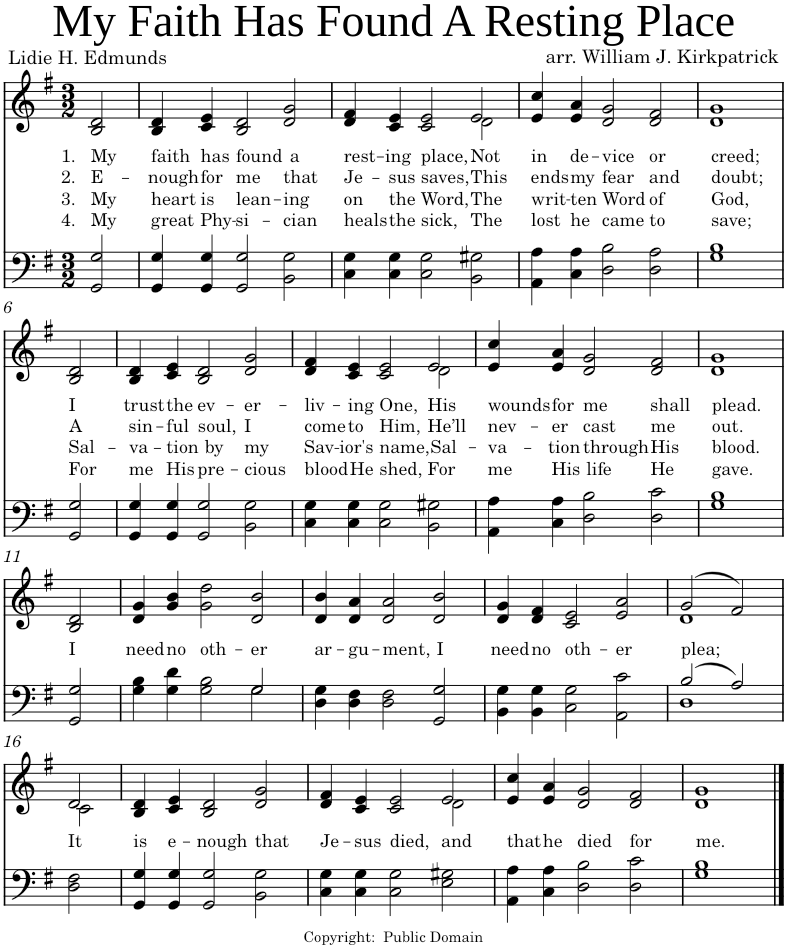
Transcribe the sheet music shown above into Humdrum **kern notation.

**kern	**kern	**text	**text	**text	**text
*part2	*part1	*part1	*part1	*part1	*part1
*staff2	*staff1	*staff1	*staff1	*staff1	*staff1
*I"Piano	*I"Piano	*	*	*	*
*I'Pno	*I'Pno	*	*	*	*
*clefF4	*clefG2	*	*	*	*
*k[f#]	*k[f#]	*	*	*	*
*M3/2	*M3/2	*	*	*	*
=1	=1	=1	=1	=1	=1
!	!	!LO:LY:b	!LO:LY:b	!LO:LY:b	!LO:LY:b
2GG/ 2G/	2B/ 2d/	1. My	2. E-	3. My	4. My
=2	=2	=2	=2	=2	=2
!	!	!LO:LY:b	!LO:LY:b	!LO:LY:b	!LO:LY:b
4GG/ 4G/	4B/ 4d/	faith	-nough	heart	great
!	!	!LO:LY:b	!LO:LY:b	!LO:LY:b	!LO:LY:b
4GG/ 4G/	4c/ 4e/	has	for	is	Phy-
!	!	!LO:LY:b	!LO:LY:b	!LO:LY:b	!LO:LY:b
2GG/ 2G/	2B/ 2d/	found	me	-lean-	-si-
!	!	!LO:LY:b	!LO:LY:b	!LO:LY:b	!LO:LY:b
2BB\ 2G\	2d/ 2g/	a	that	-ing	cian
=3	=3	=3	=3	=3	=3
!	!	!LO:LY:b	!LO:LY:b	!LO:LY:b	!LO:LY:b
*	*^	*	*	*	*
4C\ 4G\	4d/ 4f#/	1ryy	rest-	Je-	on	heals
!	!	!	!LO:LY:b	!LO:LY:b	!LO:LY:b	!LO:LY:b
4C\ 4G\	4c/ 4e/	.	-ing	-sus	the	the
!	!	!	!LO:LY:b	!LO:LY:b	!LO:LY:b	!LO:LY:b
2C\ 2G\	2c/ 2e/	.	place,	saves,	Word,	sick,
!	!	!	!LO:LY:b	!LO:LY:b	!LO:LY:b	!LO:LY:b
2BB\ 2G#X\	2e/	2d\	Not	This	The	The
=4	=4	=4	=4	=4	=4	=4
!	!	!	!LO:LY:b	!LO:LY:b	!LO:LY:b	!LO:LY:b
*	*v	*v	*	*	*	*
4AA\ 4A\	4e/ 4cc/	in	ends	writ-	-lost
!	!	!LO:LY:b	!LO:LY:b	!LO:LY:b	!LO:LY:b
4C\ 4A\	4e/ 4a/	de-	my	ten	he
!	!	!LO:LY:b	!LO:LY:b	!LO:LY:b	!LO:LY:b
2D\ 2B\	2d/ 2g/	-vice	fear	Word	came
!	!	!LO:LY:b	!LO:LY:b	!LO:LY:b	!LO:LY:b
2D\ 2A\	2d/ 2f#/	or	and	of	to
=5	=5	=5	=5	=5	=5
!	!	!LO:LY:b	!LO:LY:b	!LO:LY:b	!LO:LY:b
1G 1B	1d 1g	creed;	doubt;	God,	save;
!!LO:LB:g=z
=6	=6	=6	=6	=6	=6
!	!	!LO:LY:b	!LO:LY:b	!LO:LY:b	!LO:LY:b
2GG/ 2G/	2B/ 2d/	I	A	Sal-	-For
=7	=7	=7	=7	=7	=7
!	!	!LO:LY:b	!LO:LY:b	!LO:LY:b	!LO:LY:b
4GG/ 4G/	4B/ 4d/	trust	sin-	va-	-me
!	!	!LO:LY:b	!LO:LY:b	!LO:LY:b	!LO:LY:b
4GG/ 4G/	4c/ 4e/	the	-ful	tion	His
!	!	!LO:LY:b	!LO:LY:b	!LO:LY:b	!LO:LY:b
2GG/ 2G/	2B/ 2d/	ev-	soul,	by	pre-
!	!	!LO:LY:b	!LO:LY:b	!LO:LY:b	!LO:LY:b
2BB\ 2G\	2d/ 2g/	-er-	I	-my	cious
=8	=8	=8	=8	=8	=8
!	!	!LO:LY:b	!LO:LY:b	!LO:LY:b	!LO:LY:b
*	*^	*	*	*	*
4C\ 4G\	4d/ 4f#/	1ryy	-liv-	come	Sav-	-blood
!	!	!	!LO:LY:b	!LO:LY:b	!LO:LY:b	!LO:LY:b
4C\ 4G\	4c/ 4e/	.	-ing	to	ior's	He
!	!	!	!LO:LY:b	!LO:LY:b	!LO:LY:b	!LO:LY:b
2C\ 2G\	2c/ 2e/	.	One,	Him,	name,	shed,
!	!	!	!LO:LY:b	!LO:LY:b	!LO:LY:b	!LO:LY:b
2BB\ 2G#X\	2e/	2d\	His	He’ll	Sal-	-For
=9	=9	=9	=9	=9	=9	=9
!	!	!	!LO:LY:b	!LO:LY:b	!LO:LY:b	!LO:LY:b
*	*v	*v	*	*	*	*
4AA\ 4A\	4e/ 4cc/	wounds	nev-	va-	-me
!	!	!LO:LY:b	!LO:LY:b	!LO:LY:b	!LO:LY:b
4C\ 4A\	4e/ 4a/	for	-er	tion	His
!	!	!LO:LY:b	!LO:LY:b	!LO:LY:b	!LO:LY:b
2D\ 2B\	2d/ 2g/	me	cast	through	life
!	!	!LO:LY:b	!LO:LY:b	!LO:LY:b	!LO:LY:b
2D\ 2c\	2d/ 2f#/	shall	me	His	He
=10	=10	=10	=10	=10	=10
!	!	!LO:LY:b	!LO:LY:b	!LO:LY:b	!LO:LY:b
1G 1B	1d 1g	plead.	out.	blood.	gave.
!!LO:LB:g=z
=11	=11	=11	=11	=11	=11
!	!	!LO:LY:b	!	!	!
2GG/ 2G/	2B/ 2d/	I	.	.	.
=12	=12	=12	=12	=12	=12
*^	*	*	*	*	*
!	!	!	!LO:LY:b	!	!	!
4G\ 4B\	1ryy	4d/ 4g/	need	.	.	.
!	!	!	!LO:LY:b	!	!	!
4G\ 4d\	.	4g/ 4b/	no	.	.	.
!	!	!	!LO:LY:b	!	!	!
2G\ 2B\	.	2g\ 2dd\	oth-	.	.	.
!	!	!	!LO:LY:b	!	!	!
2G/	2G\	2d/ 2b/	-er	.	.	.
=13	=13	=13	=13	=13	=13	=13
!	!	!	!LO:LY:b	!	!	!
*v	*v	*	*	*	*	*
4D\ 4G\	4d/ 4b/	ar-	.	.	.
!	!	!LO:LY:b	!	!	!
4D\ 4F#\	4d/ 4a/	-gu-	.	.	.
!	!	!LO:LY:b	!	!	!
2D\ 2F#\	2d/ 2a/	-ment,	.	.	.
!	!	!LO:LY:b	!	!	!
2GG/ 2G/	2d/ 2b/	I	.	.	.
=14	=14	=14	=14	=14	=14
!	!	!LO:LY:b	!	!	!
4BB\ 4G\	4d/ 4g/	need	.	.	.
!	!	!LO:LY:b	!	!	!
4BB\ 4G\	4d/ 4f#/	no	.	.	.
!	!	!LO:LY:b	!	!	!
2C\ 2G\	2c/ 2e/	oth-	.	.	.
!	!	!LO:LY:b	!	!	!
2AA\ 2c\	2e/ 2a/	-er	.	.	.
=15	=15	=15	=15	=15	=15
*^	*	*	*	*	*
!	!	!	!LO:LY:b	!	!	!
*	*	*^	*	*	*	*
(2B/	1D	(2g/	1d	plea;	.	.	.
2A/)	.	2f#/)	.	.	.	.	.
!!LO:LB:g=z	!!
=16	=16	=16	=16	=16	=16	=16	=16
!	!	!	!	!LO:LY:b	!	!	!
2D\ 2F#\	2ryy	2d/	2c\	It	.	.	.
=17	=17	=17	=17	=17	=17	=17	=17
!	!	!	!	!LO:LY:b	!	!	!
*v	*v	*	*	*	*	*	*
*	*v	*v	*	*	*	*
4GG/ 4G/	4B/ 4d/	is	.	.	.
!	!	!LO:LY:b	!	!	!
4GG/ 4G/	4c/ 4e/	e-	.	.	.
!	!	!LO:LY:b	!	!	!
2GG/ 2G/	2B/ 2d/	-nough	.	.	.
!	!	!LO:LY:b	!	!	!
2BB\ 2G\	2d/ 2g/	that	.	.	.
=18	=18	=18	=18	=18	=18
!	!	!LO:LY:b	!	!	!
*	*^	*	*	*	*
4C\ 4G\	4d/ 4f#/	1ryy	Je-	.	.	.
!	!	!	!LO:LY:b	!	!	!
4C\ 4G\	4c/ 4e/	.	-sus	.	.	.
!	!	!	!LO:LY:b	!	!	!
2C\ 2G\	2c/ 2e/	.	died,	.	.	.
!	!	!	!LO:LY:b	!	!	!
2E\ 2G#X\	2e/	2d\	and	.	.	.
=19	=19	=19	=19	=19	=19	=19
!	!	!	!LO:LY:b	!	!	!
*	*v	*v	*	*	*	*
4AA\ 4A\	4e/ 4cc/	that	.	.	.
!	!	!LO:LY:b	!	!	!
4C\ 4A\	4e/ 4a/	he	.	.	.
!	!	!LO:LY:b	!	!	!
2D\ 2B\	2d/ 2g/	died	.	.	.
!	!	!LO:LY:b	!	!	!
2D\ 2c\	2d/ 2f#/	for	.	.	.
=20	=20	=20	=20	=20	=20
!	!	!LO:LY:b	!	!	!
1G 1B	1d 1g	me.	.	.	.
==	==	==	==	==	==
*-	*-	*-	*-	*-	*-
